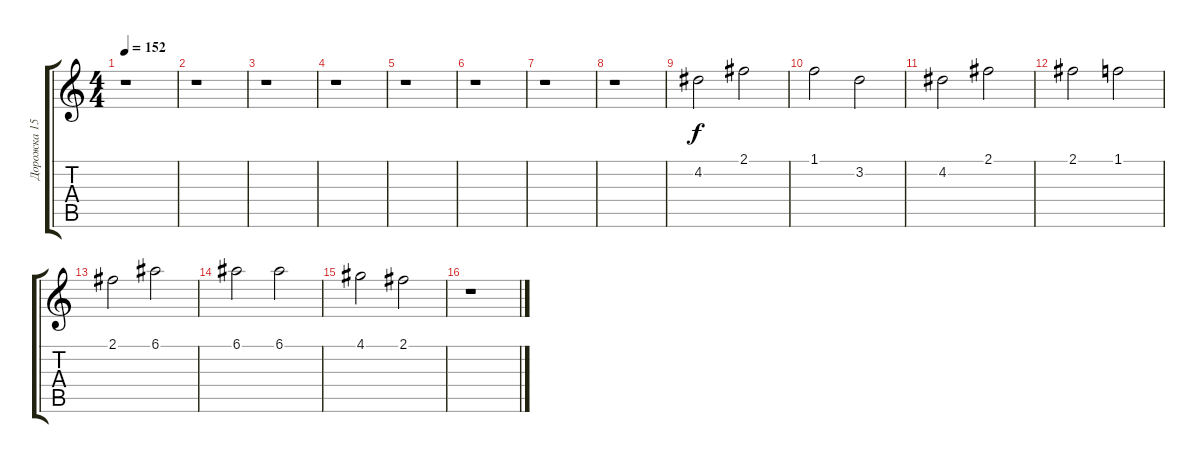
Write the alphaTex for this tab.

\track ("Дорожка 15" "Дорожка 15") {instrument guitarharmonics}
\staff {score tabs}
\tuning (E4 B3 G3 D3 A2 E2) {hide}
\ts (4 4)
\tempo 152
\clef g2
\ks c
r.1{dy f} |
r.1 |
r.1 |
r.1 |
r.1 |
r.1 |
r.1 |
r.1 |
4.2.2 2.1.2 |
1.1.2 3.2.2 |
4.2.2 2.1.2 |
2.1.2 1.1.2 |
2.1.2 6.1.2 |
6.1.2 6.1.2 |
4.1.2 2.1.2 |
r.1
